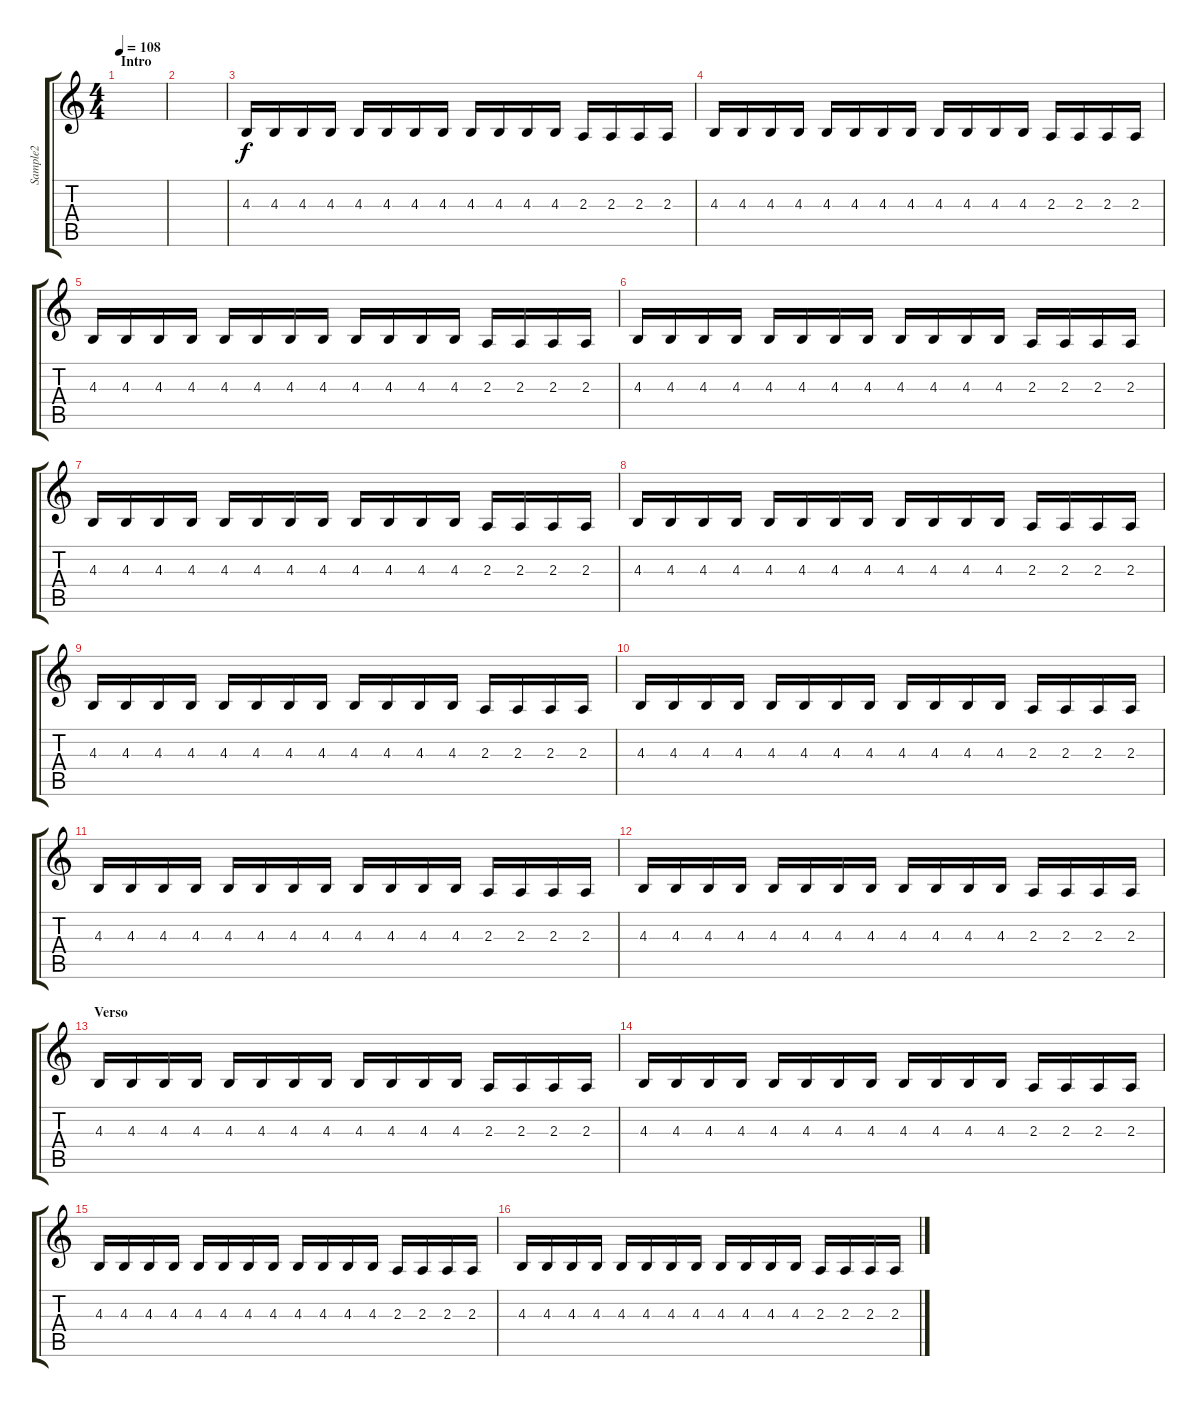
\track ("Sample2" "Sample2") {instrument xylophone}
\staff {score tabs}
\tuning (E4 B3 G3 D3 A2 E2) {hide}
\ts (4 4)
\section ("" "Intro")
\tempo 108
\clef g2
\ks c
|
|
4.3.16 4.3.16 4.3.16 4.3.16 4.3.16 4.3.16 4.3.16 4.3.16 4.3.16 4.3.16 4.3.16 4.3.16 2.3.16 2.3.16 2.3.16 2.3.16 |
4.3.16 4.3.16 4.3.16 4.3.16 4.3.16 4.3.16 4.3.16 4.3.16 4.3.16 4.3.16 4.3.16 4.3.16 2.3.16 2.3.16 2.3.16 2.3.16 |
4.3.16 4.3.16 4.3.16 4.3.16 4.3.16 4.3.16 4.3.16 4.3.16 4.3.16 4.3.16 4.3.16 4.3.16 2.3.16 2.3.16 2.3.16 2.3.16 |
4.3.16 4.3.16 4.3.16 4.3.16 4.3.16 4.3.16 4.3.16 4.3.16 4.3.16 4.3.16 4.3.16 4.3.16 2.3.16 2.3.16 2.3.16 2.3.16 |
4.3.16 4.3.16 4.3.16 4.3.16 4.3.16 4.3.16 4.3.16 4.3.16 4.3.16 4.3.16 4.3.16 4.3.16 2.3.16 2.3.16 2.3.16 2.3.16 |
4.3.16 4.3.16 4.3.16 4.3.16 4.3.16 4.3.16 4.3.16 4.3.16 4.3.16 4.3.16 4.3.16 4.3.16 2.3.16 2.3.16 2.3.16 2.3.16 |
4.3.16 4.3.16 4.3.16 4.3.16 4.3.16 4.3.16 4.3.16 4.3.16 4.3.16 4.3.16 4.3.16 4.3.16 2.3.16 2.3.16 2.3.16 2.3.16 |
4.3.16 4.3.16 4.3.16 4.3.16 4.3.16 4.3.16 4.3.16 4.3.16 4.3.16 4.3.16 4.3.16 4.3.16 2.3.16 2.3.16 2.3.16 2.3.16 |
4.3.16 4.3.16 4.3.16 4.3.16 4.3.16 4.3.16 4.3.16 4.3.16 4.3.16 4.3.16 4.3.16 4.3.16 2.3.16 2.3.16 2.3.16 2.3.16 |
4.3.16 4.3.16 4.3.16 4.3.16 4.3.16 4.3.16 4.3.16 4.3.16 4.3.16 4.3.16 4.3.16 4.3.16 2.3.16 2.3.16 2.3.16 2.3.16 |
\section ("" "Verso")
4.3.16 4.3.16 4.3.16 4.3.16 4.3.16 4.3.16 4.3.16 4.3.16 4.3.16 4.3.16 4.3.16 4.3.16 2.3.16 2.3.16 2.3.16 2.3.16 |
4.3.16 4.3.16 4.3.16 4.3.16 4.3.16 4.3.16 4.3.16 4.3.16 4.3.16 4.3.16 4.3.16 4.3.16 2.3.16 2.3.16 2.3.16 2.3.16 |
4.3.16 4.3.16 4.3.16 4.3.16 4.3.16 4.3.16 4.3.16 4.3.16 4.3.16 4.3.16 4.3.16 4.3.16 2.3.16 2.3.16 2.3.16 2.3.16 |
4.3.16 4.3.16 4.3.16 4.3.16 4.3.16 4.3.16 4.3.16 4.3.16 4.3.16 4.3.16 4.3.16 4.3.16 2.3.16 2.3.16 2.3.16 2.3.16
